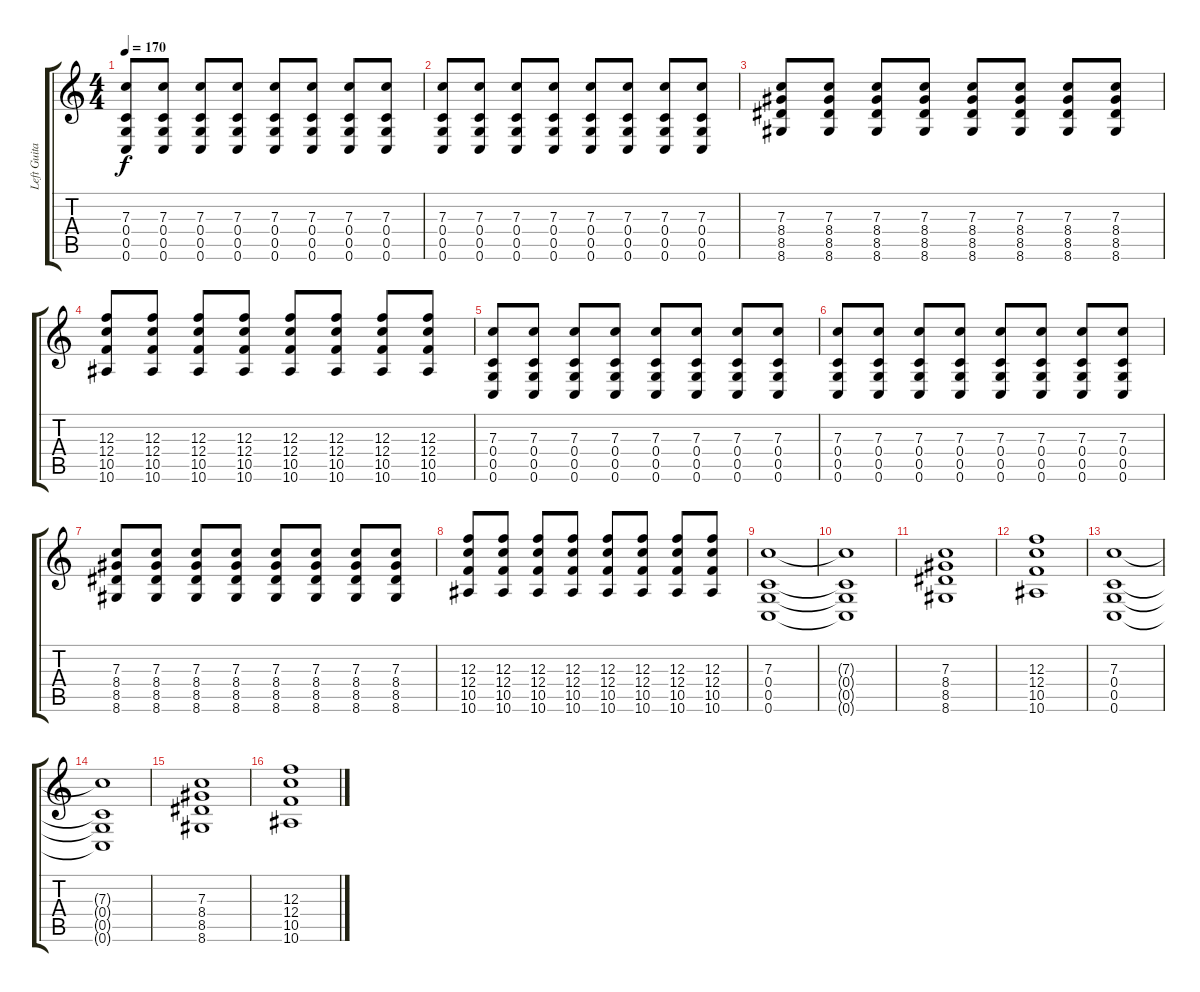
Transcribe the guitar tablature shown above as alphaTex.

\track ("Left Guitar" "Left Guita") {instrument distortionguitar}
\staff {score tabs}
\tuning (D4 A3 F3 C3 G2 C2) {hide}
\ts (4 4)
\tempo 170
\clef g2
\ks c
(7.3 0.4 0.5 0.6).8{dy f} (7.3 0.4 0.5 0.6).8 (7.3 0.4 0.5 0.6).8 (7.3 0.4 0.5 0.6).8 (7.3 0.4 0.5 0.6).8 (7.3 0.4 0.5 0.6).8 (7.3 0.4 0.5 0.6).8 (7.3 0.4 0.5 0.6).8 |
(7.3 0.4 0.5 0.6).8 (7.3 0.4 0.5 0.6).8 (7.3 0.4 0.5 0.6).8 (7.3 0.4 0.5 0.6).8 (7.3 0.4 0.5 0.6).8 (7.3 0.4 0.5 0.6).8 (7.3 0.4 0.5 0.6).8 (7.3 0.4 0.5 0.6).8 |
(7.3 8.4 8.5 8.6).8 (7.3 8.4 8.5 8.6).8 (7.3 8.4 8.5 8.6).8 (7.3 8.4 8.5 8.6).8 (7.3 8.4 8.5 8.6).8 (7.3 8.4 8.5 8.6).8 (7.3 8.4 8.5 8.6).8 (7.3 8.4 8.5 8.6).8 |
(12.3 12.4 10.5 10.6).8 (12.3 12.4 10.5 10.6).8 (12.3 12.4 10.5 10.6).8 (12.3 12.4 10.5 10.6).8 (12.3 12.4 10.5 10.6).8 (12.3 12.4 10.5 10.6).8 (12.3 12.4 10.5 10.6).8 (12.3 12.4 10.5 10.6).8 |
(7.3 0.4 0.5 0.6).8 (7.3 0.4 0.5 0.6).8 (7.3 0.4 0.5 0.6).8 (7.3 0.4 0.5 0.6).8 (7.3 0.4 0.5 0.6).8 (7.3 0.4 0.5 0.6).8 (7.3 0.4 0.5 0.6).8 (7.3 0.4 0.5 0.6).8 |
(7.3 0.4 0.5 0.6).8 (7.3 0.4 0.5 0.6).8 (7.3 0.4 0.5 0.6).8 (7.3 0.4 0.5 0.6).8 (7.3 0.4 0.5 0.6).8 (7.3 0.4 0.5 0.6).8 (7.3 0.4 0.5 0.6).8 (7.3 0.4 0.5 0.6).8 |
(7.3 8.4 8.5 8.6).8 (7.3 8.4 8.5 8.6).8 (7.3 8.4 8.5 8.6).8 (7.3 8.4 8.5 8.6).8 (7.3 8.4 8.5 8.6).8 (7.3 8.4 8.5 8.6).8 (7.3 8.4 8.5 8.6).8 (7.3 8.4 8.5 8.6).8 |
(12.3 12.4 10.5 10.6).8 (12.3 12.4 10.5 10.6).8 (12.3 12.4 10.5 10.6).8 (12.3 12.4 10.5 10.6).8 (12.3 12.4 10.5 10.6).8 (12.3 12.4 10.5 10.6).8 (12.3 12.4 10.5 10.6).8 (12.3 12.4 10.5 10.6).8 |
(7.3 0.4 0.5 0.6).1 |
(7.3{t} 0.4{t} 0.5{t} 0.6{t}).1 |
(7.3 8.4 8.5 8.6).1 |
(12.3 12.4 10.5 10.6).1 |
(7.3 0.4 0.5 0.6).1 |
(7.3{t} 0.4{t} 0.5{t} 0.6{t}).1 |
(7.3 8.4 8.5 8.6).1 |
(12.3 12.4 10.5 10.6).1
